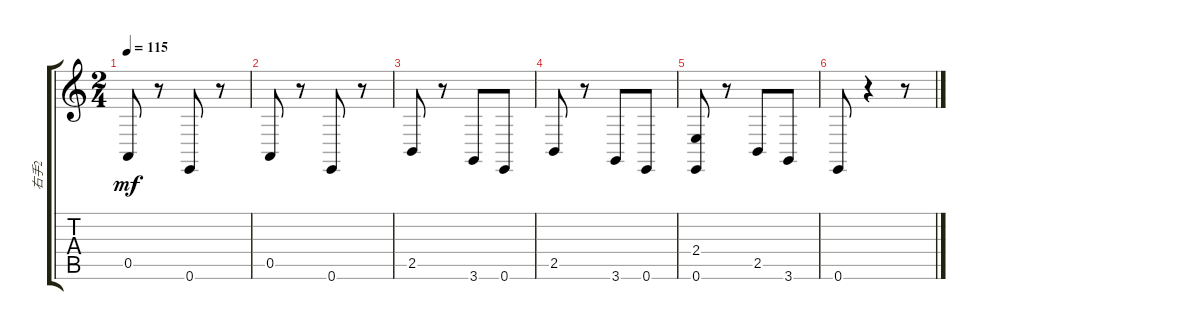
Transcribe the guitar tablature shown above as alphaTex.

\track ("右手2" "右手2") {instrument acousticgrandpiano}
\staff {score tabs}
\tuning (E4 B3 G3 D3 A2 E2) {hide}
\ts (2 4)
\tempo 115
\clef g2
\ks c
0.5.8{dy mf} r.8 0.6.8 r.8 |
0.5.8 r.8 0.6.8 r.8 |
2.5.8 r.8 3.6.8 0.6.8 |
2.5.8 r.8 3.6.8 0.6.8 |
(2.4 0.6).8 r.8 2.5.8 3.6.8 |
0.6.8 r.4 r.8
